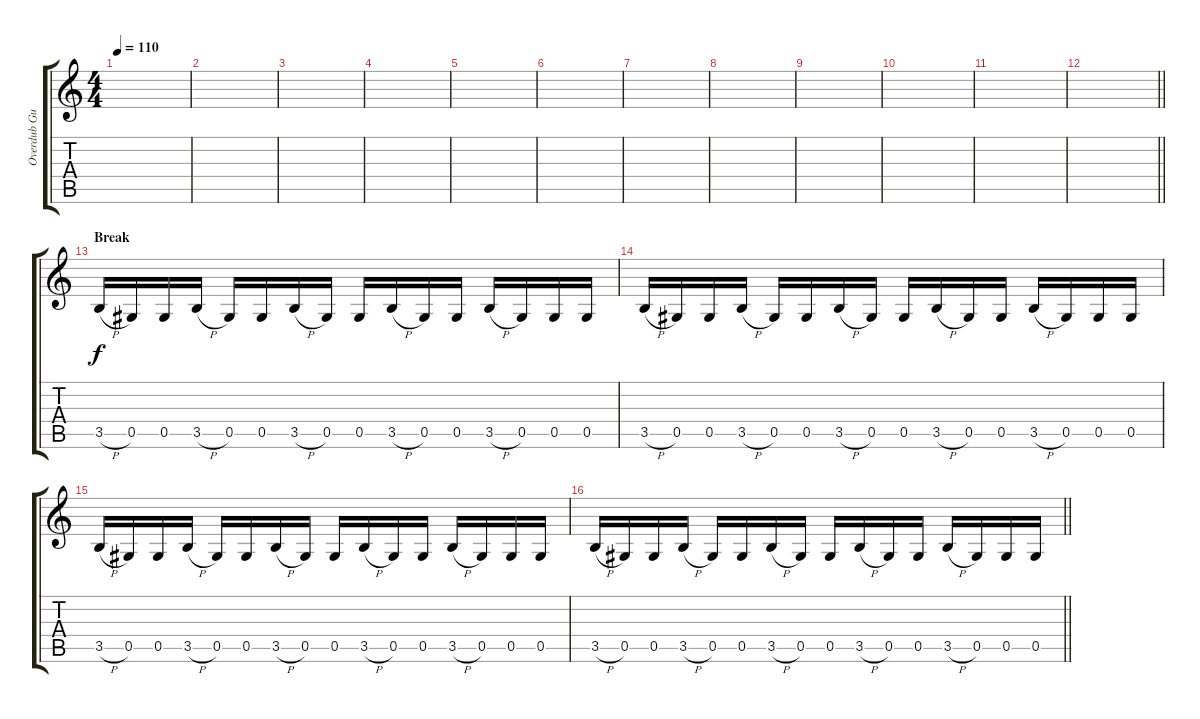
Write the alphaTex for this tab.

\track ("Overdub Guitar" "Overdub Gu") {instrument distortionguitar}
\staff {score tabs}
\tuning (Eb4 Bb3 Gb3 Db3 Ab2 Eb2) {hide}
\ts (4 4)
\tempo 110
\clef g2
\ks c
|
|
|
|
|
|
|
|
|
|
|
\barLineRight lightlight
|
\section ("" "Break")
3.5{h}.16 0.5.16 0.5.16 3.5{h}.16 0.5.16 0.5.16 3.5{h}.16 0.5.16 0.5.16 3.5{h}.16 0.5.16 0.5.16 3.5{h}.16 0.5.16 0.5.16 0.5.16 |
3.5{h}.16 0.5.16 0.5.16 3.5{h}.16 0.5.16 0.5.16 3.5{h}.16 0.5.16 0.5.16 3.5{h}.16 0.5.16 0.5.16 3.5{h}.16 0.5.16 0.5.16 0.5.16 |
3.5{h}.16 0.5.16 0.5.16 3.5{h}.16 0.5.16 0.5.16 3.5{h}.16 0.5.16 0.5.16 3.5{h}.16 0.5.16 0.5.16 3.5{h}.16 0.5.16 0.5.16 0.5.16 |
\barLineRight lightlight
3.5{h}.16 0.5.16 0.5.16 3.5{h}.16 0.5.16 0.5.16 3.5{h}.16 0.5.16 0.5.16 3.5{h}.16 0.5.16 0.5.16 3.5{h}.16 0.5.16 0.5.16 0.5.16
